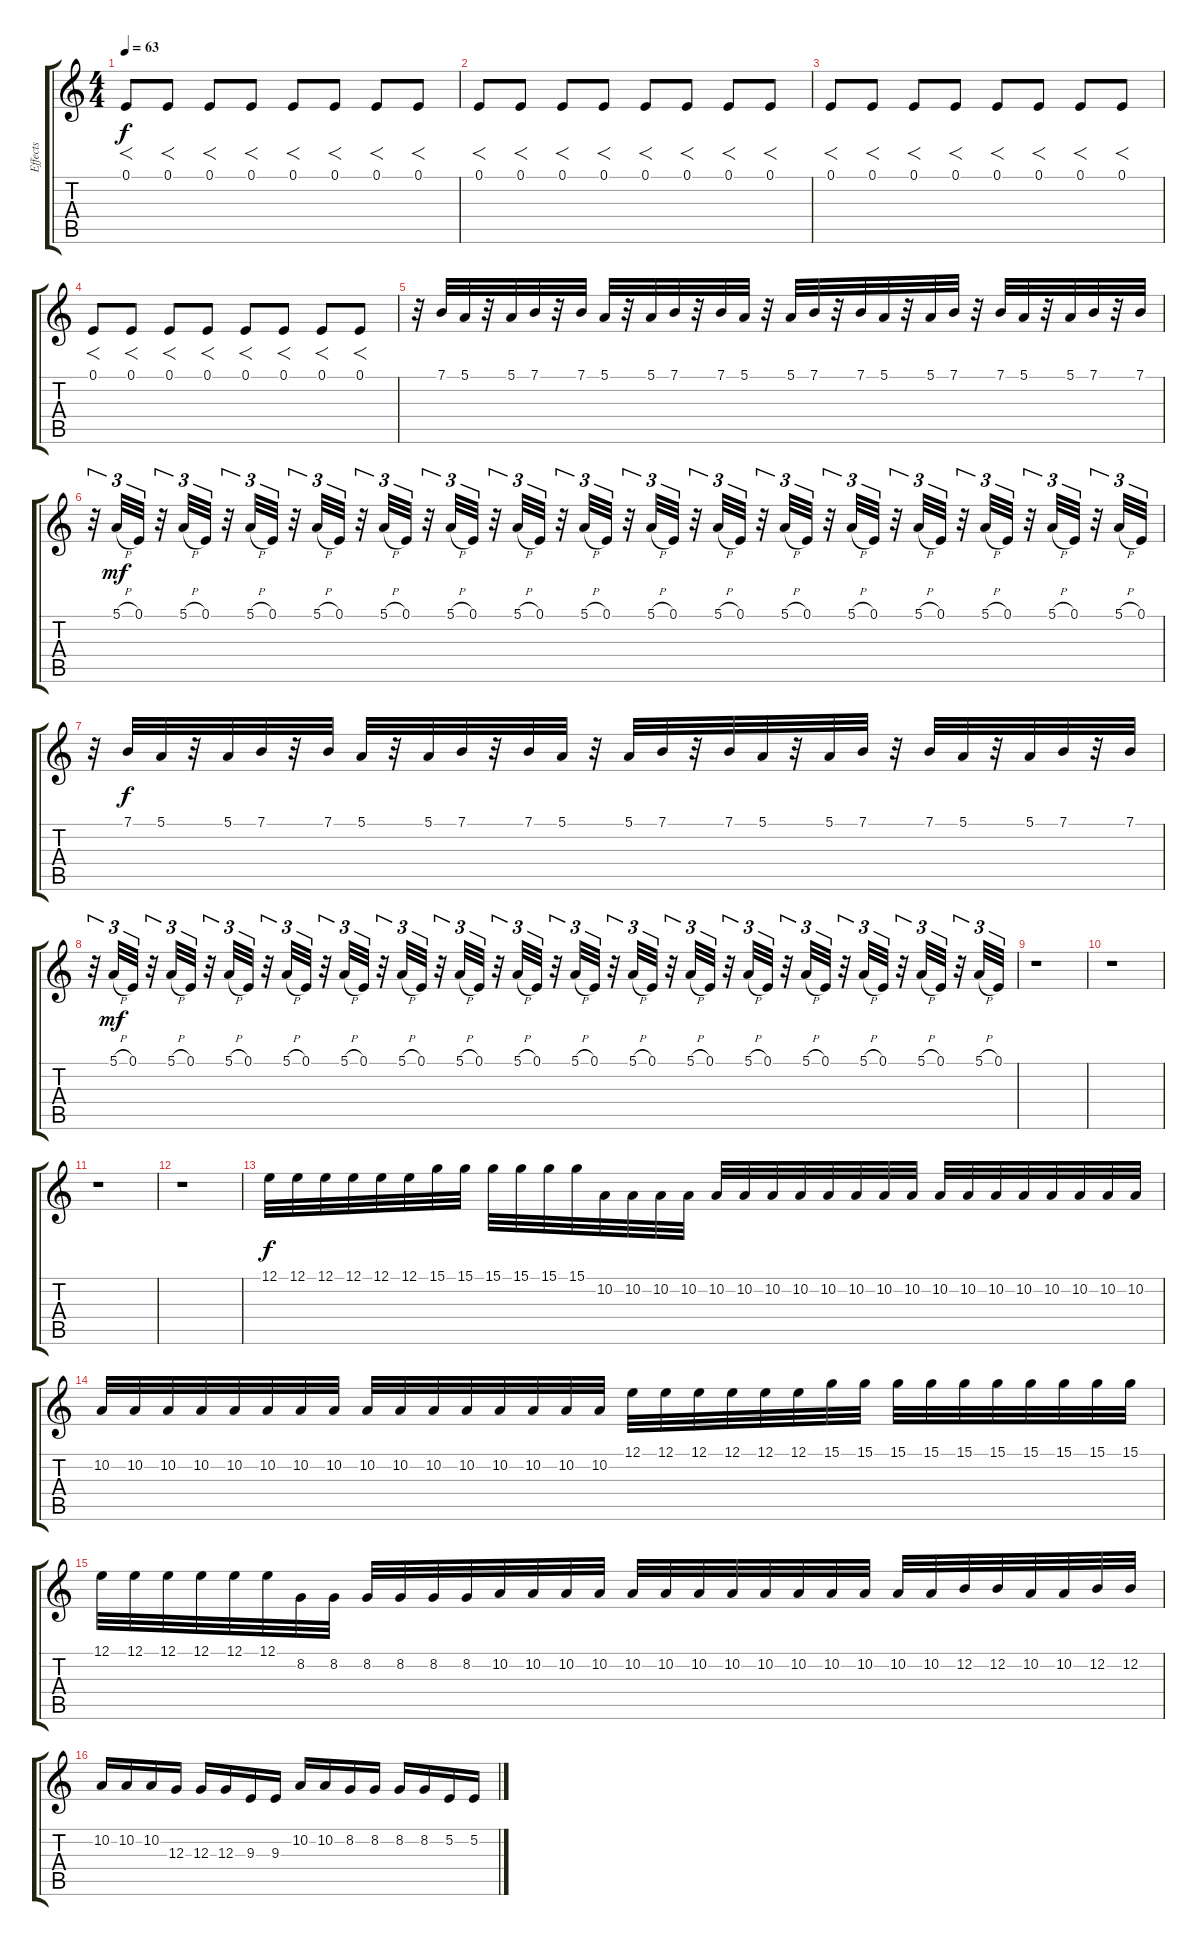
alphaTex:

\track ("Effects" "Effects") {instrument fx7echoes}
\staff {score tabs}
\tuning (E4 B3 G3 D3 A2 E2) {hide}
\ts (4 4)
\tempo 63
\clef g2
\ks c
0.1.8{f dy f volume 10} 0.1.8{f} 0.1.8{f} 0.1.8{f} 0.1.8{f} 0.1.8{f} 0.1.8{f} 0.1.8{f} |
0.1.8{f} 0.1.8{f} 0.1.8{f} 0.1.8{f} 0.1.8{f} 0.1.8{f} 0.1.8{f} 0.1.8{f} |
0.1.8{f} 0.1.8{f} 0.1.8{f} 0.1.8{f} 0.1.8{f} 0.1.8{f} 0.1.8{f} 0.1.8{f} |
0.1.8{f} 0.1.8{f} 0.1.8{f} 0.1.8{f} 0.1.8{f} 0.1.8{f} 0.1.8{f} 0.1.8{f} |
r.32{volume 8} 7.1.32 5.1.32 r.32 5.1.32 7.1.32 r.32 7.1.32 5.1.32 r.32 5.1.32 7.1.32 r.32 7.1.32 5.1.32 r.32 5.1.32 7.1.32 r.32 7.1.32 5.1.32 r.32 5.1.32 7.1.32 r.32 7.1.32 5.1.32 r.32 5.1.32 7.1.32 r.32 7.1.32 |
r.32{tu (3 2)} 5.1{h}.32{tu (3 2) dy mf} 0.1.32{tu (3 2)} r.32{tu (3 2)} 5.1{h}.32{tu (3 2)} 0.1.32{tu (3 2)} r.32{tu (3 2)} 5.1{h}.32{tu (3 2)} 0.1.32{tu (3 2)} r.32{tu (3 2)} 5.1{h}.32{tu (3 2)} 0.1.32{tu (3 2)} r.32{tu (3 2)} 5.1{h}.32{tu (3 2)} 0.1.32{tu (3 2)} r.32{tu (3 2)} 5.1{h}.32{tu (3 2)} 0.1.32{tu (3 2)} r.32{tu (3 2)} 5.1{h}.32{tu (3 2)} 0.1.32{tu (3 2)} r.32{tu (3 2)} 5.1{h}.32{tu (3 2)} 0.1.32{tu (3 2)} r.32{tu (3 2)} 5.1{h}.32{tu (3 2)} 0.1.32{tu (3 2)} r.32{tu (3 2)} 5.1{h}.32{tu (3 2)} 0.1.32{tu (3 2)} r.32{tu (3 2)} 5.1{h}.32{tu (3 2)} 0.1.32{tu (3 2)} r.32{tu (3 2)} 5.1{h}.32{tu (3 2)} 0.1.32{tu (3 2)} r.32{tu (3 2)} 5.1{h}.32{tu (3 2)} 0.1.32{tu (3 2)} r.32{tu (3 2)} 5.1{h}.32{tu (3 2)} 0.1.32{tu (3 2)} r.32{tu (3 2)} 5.1{h}.32{tu (3 2)} 0.1.32{tu (3 2)} r.32{tu (3 2)} 5.1{h}.32{tu (3 2)} 0.1.32{tu (3 2)} |
r.32 7.1.32{dy f} 5.1.32 r.32 5.1.32 7.1.32 r.32 7.1.32 5.1.32 r.32 5.1.32 7.1.32 r.32 7.1.32 5.1.32 r.32 5.1.32 7.1.32 r.32 7.1.32 5.1.32 r.32 5.1.32 7.1.32 r.32 7.1.32 5.1.32 r.32 5.1.32 7.1.32 r.32 7.1.32 |
r.32{tu (3 2)} 5.1{h}.32{tu (3 2) dy mf} 0.1.32{tu (3 2)} r.32{tu (3 2)} 5.1{h}.32{tu (3 2)} 0.1.32{tu (3 2)} r.32{tu (3 2)} 5.1{h}.32{tu (3 2)} 0.1.32{tu (3 2)} r.32{tu (3 2)} 5.1{h}.32{tu (3 2)} 0.1.32{tu (3 2)} r.32{tu (3 2)} 5.1{h}.32{tu (3 2)} 0.1.32{tu (3 2)} r.32{tu (3 2)} 5.1{h}.32{tu (3 2)} 0.1.32{tu (3 2)} r.32{tu (3 2)} 5.1{h}.32{tu (3 2)} 0.1.32{tu (3 2)} r.32{tu (3 2)} 5.1{h}.32{tu (3 2)} 0.1.32{tu (3 2)} r.32{tu (3 2)} 5.1{h}.32{tu (3 2)} 0.1.32{tu (3 2)} r.32{tu (3 2)} 5.1{h}.32{tu (3 2)} 0.1.32{tu (3 2)} r.32{tu (3 2)} 5.1{h}.32{tu (3 2)} 0.1.32{tu (3 2)} r.32{tu (3 2)} 5.1{h}.32{tu (3 2)} 0.1.32{tu (3 2)} r.32{tu (3 2)} 5.1{h}.32{tu (3 2)} 0.1.32{tu (3 2)} r.32{tu (3 2)} 5.1{h}.32{tu (3 2)} 0.1.32{tu (3 2)} r.32{tu (3 2)} 5.1{h}.32{tu (3 2)} 0.1.32{tu (3 2)} r.32{tu (3 2)} 5.1{h}.32{tu (3 2)} 0.1.32{tu (3 2)} |
r.1 |
r.1 |
r.1 |
r.1 |
12.1.32{dy f volume 10} 12.1.32 12.1.32 12.1.32 12.1.32 12.1.32 15.1.32 15.1.32 15.1.32 15.1.32 15.1.32 15.1.32 10.2.32 10.2.32 10.2.32 10.2.32 10.2.32 10.2.32 10.2.32 10.2.32 10.2.32 10.2.32 10.2.32 10.2.32 10.2.32 10.2.32 10.2.32 10.2.32 10.2.32 10.2.32 10.2.32 10.2.32 |
10.2.32 10.2.32 10.2.32 10.2.32 10.2.32 10.2.32 10.2.32 10.2.32 10.2.32 10.2.32 10.2.32 10.2.32 10.2.32 10.2.32 10.2.32 10.2.32 12.1.32 12.1.32 12.1.32 12.1.32 12.1.32 12.1.32 15.1.32 15.1.32 15.1.32 15.1.32 15.1.32 15.1.32 15.1.32 15.1.32 15.1.32 15.1.32 |
12.1.32 12.1.32 12.1.32 12.1.32 12.1.32 12.1.32 8.2.32 8.2.32 8.2.32 8.2.32 8.2.32 8.2.32 10.2.32 10.2.32 10.2.32 10.2.32 10.2.32 10.2.32 10.2.32 10.2.32 10.2.32 10.2.32 10.2.32 10.2.32 10.2.32 10.2.32 12.2.32 12.2.32 10.2.32 10.2.32 12.2.32 12.2.32 |
10.2.16 10.2.16 10.2.16 12.3.16 12.3.16 12.3.16 9.3.16 9.3.16 10.2.16 10.2.16 8.2.16 8.2.16 8.2.16 8.2.16 5.2.16 5.2.16
